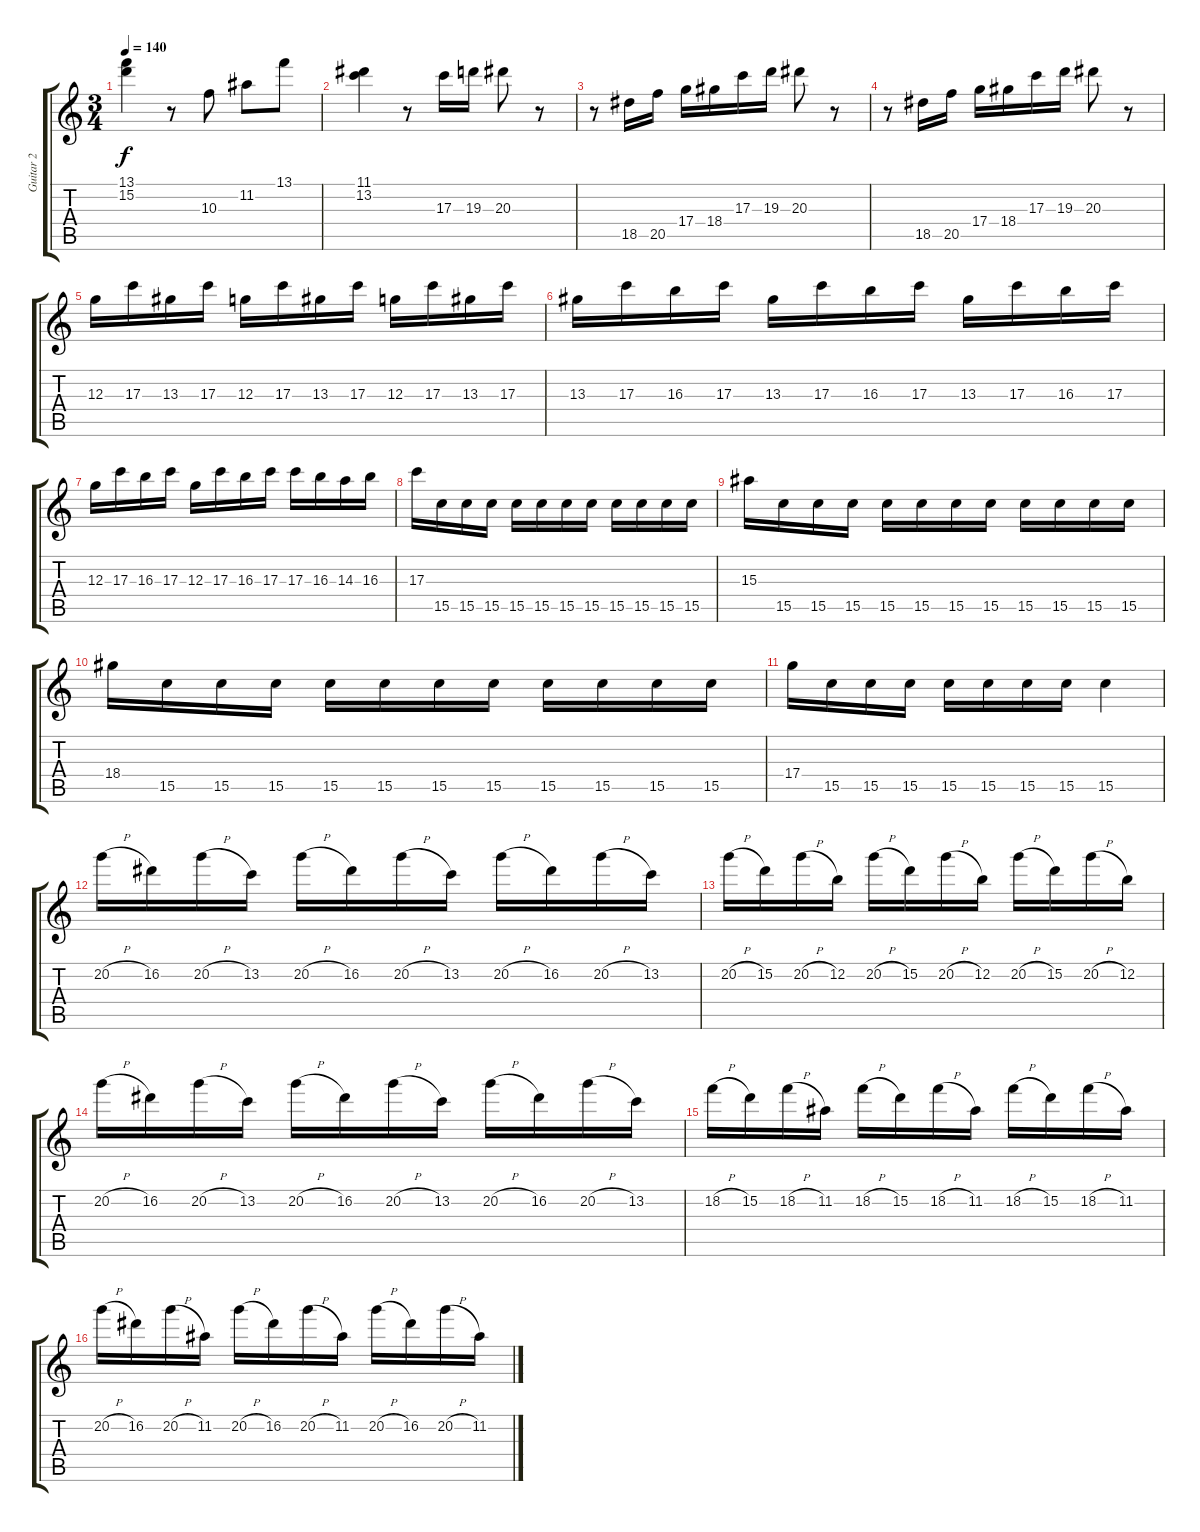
\track ("Guitar 2" "Guitar 2") {instrument distortionguitar}
\staff {score tabs}
\tuning (E4 B3 G3 D3 A2 E2) {hide}
\ts (3 4)
\tempo 140
\clef g2
\ks c
(13.1 15.2).4{dy f} r.8 10.3.8 11.2.8 13.1.8 |
(11.1 13.2).4 r.8 17.3.16 19.3.16 20.3.8 r.8 |
r.8 18.5.16 20.5.16 17.4.16 18.4.16 17.3.16 19.3.16 20.3.8 r.8 |
r.8 18.5.16 20.5.16 17.4.16 18.4.16 17.3.16 19.3.16 20.3.8 r.8 |
12.3.16 17.3.16 13.3.16 17.3.16 12.3.16 17.3.16 13.3.16 17.3.16 12.3.16 17.3.16 13.3.16 17.3.16 |
13.3.16 17.3.16 16.3.16 17.3.16 13.3.16 17.3.16 16.3.16 17.3.16 13.3.16 17.3.16 16.3.16 17.3.16 |
12.3.16 17.3.16 16.3.16 17.3.16 12.3.16 17.3.16 16.3.16 17.3.16 17.3.16 16.3.16 14.3.16 16.3.16 |
17.3.16 15.5.16 15.5.16 15.5.16 15.5.16 15.5.16 15.5.16 15.5.16 15.5.16 15.5.16 15.5.16 15.5.16 |
15.3.16 15.5.16 15.5.16 15.5.16 15.5.16 15.5.16 15.5.16 15.5.16 15.5.16 15.5.16 15.5.16 15.5.16 |
18.4.16 15.5.16 15.5.16 15.5.16 15.5.16 15.5.16 15.5.16 15.5.16 15.5.16 15.5.16 15.5.16 15.5.16 |
17.4.16 15.5.16 15.5.16 15.5.16 15.5.16 15.5.16 15.5.16 15.5.16 15.5.4 |
20.2{h}.16 16.2.16 20.2{h}.16 13.2.16 20.2{h}.16 16.2.16 20.2{h}.16 13.2.16 20.2{h}.16 16.2.16 20.2{h}.16 13.2.16 |
20.2{h}.16 15.2.16 20.2{h}.16 12.2.16 20.2{h}.16 15.2.16 20.2{h}.16 12.2.16 20.2{h}.16 15.2.16 20.2{h}.16 12.2.16 |
20.2{h}.16 16.2.16 20.2{h}.16 13.2.16 20.2{h}.16 16.2.16 20.2{h}.16 13.2.16 20.2{h}.16 16.2.16 20.2{h}.16 13.2.16 |
18.2{h}.16 15.2.16 18.2{h}.16 11.2.16 18.2{h}.16 15.2.16 18.2{h}.16 11.2.16 18.2{h}.16 15.2.16 18.2{h}.16 11.2.16 |
20.2{h}.16 16.2.16 20.2{h}.16 11.2.16 20.2{h}.16 16.2.16 20.2{h}.16 11.2.16 20.2{h}.16 16.2.16 20.2{h}.16 11.2.16
